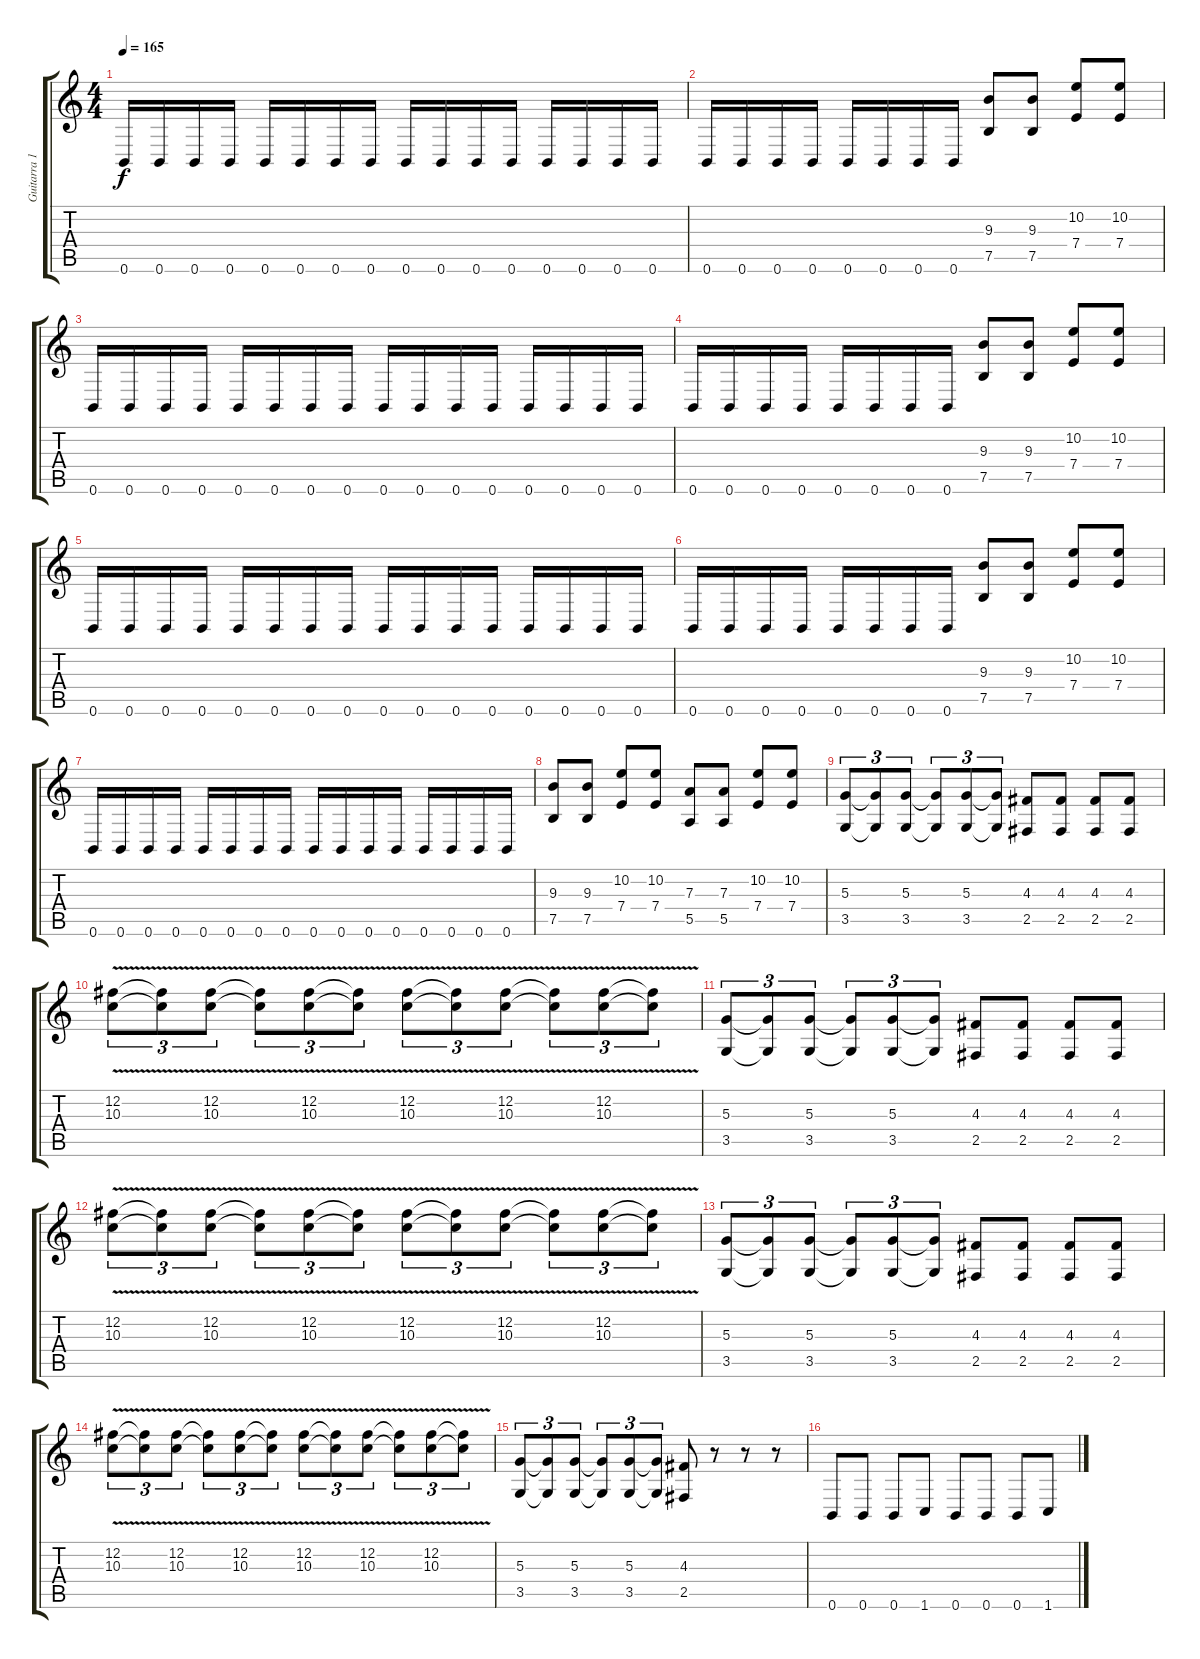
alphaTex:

\track ("Guitarra 1" "Guitarra 1") {instrument distortionguitar}
\staff {score tabs}
\tuning (B3 Gb3 D3 A2 E2 B1) {hide}
\ts (4 4)
\tempo 165
\clef g2
\ks c
0.6.16{dy f} 0.6.16 0.6.16 0.6.16 0.6.16 0.6.16 0.6.16 0.6.16 0.6.16 0.6.16 0.6.16 0.6.16 0.6.16 0.6.16 0.6.16 0.6.16 |
0.6.16 0.6.16 0.6.16 0.6.16 0.6.16 0.6.16 0.6.16 0.6.16 (9.3 7.5).8 (9.3 7.5).8 (10.2 7.4).8 (10.2 7.4).8 |
0.6.16 0.6.16 0.6.16 0.6.16 0.6.16 0.6.16 0.6.16 0.6.16 0.6.16 0.6.16 0.6.16 0.6.16 0.6.16 0.6.16 0.6.16 0.6.16 |
0.6.16 0.6.16 0.6.16 0.6.16 0.6.16 0.6.16 0.6.16 0.6.16 (9.3 7.5).8 (9.3 7.5).8 (10.2 7.4).8 (10.2 7.4).8 |
0.6.16 0.6.16 0.6.16 0.6.16 0.6.16 0.6.16 0.6.16 0.6.16 0.6.16 0.6.16 0.6.16 0.6.16 0.6.16 0.6.16 0.6.16 0.6.16 |
0.6.16 0.6.16 0.6.16 0.6.16 0.6.16 0.6.16 0.6.16 0.6.16 (9.3 7.5).8 (9.3 7.5).8 (10.2 7.4).8 (10.2 7.4).8 |
0.6.16 0.6.16 0.6.16 0.6.16 0.6.16 0.6.16 0.6.16 0.6.16 0.6.16 0.6.16 0.6.16 0.6.16 0.6.16 0.6.16 0.6.16 0.6.16 |
(9.3 7.5).8 (9.3 7.5).8 (10.2 7.4).8 (10.2 7.4).8 (7.3 5.5).8 (7.3 5.5).8 (10.2 7.4).8 (10.2 7.4).8 |
(5.3 3.5).8{tu (3 2)} (5.3{t} 3.5{t}).8{tu (3 2)} (5.3 3.5).8{tu (3 2)} (5.3{t} 3.5{t}).8{tu (3 2)} (5.3 3.5).8{tu (3 2)} (5.3{t} 3.5{t}).8{tu (3 2)} (4.3 2.5).8 (4.3 2.5).8 (4.3 2.5).8 (4.3 2.5).8 |
(12.2{v} 10.3{v}).8{tu (3 2)} (12.2{t} 10.3{t}).8{tu (3 2)} (12.2{v} 10.3{v}).8{tu (3 2)} (12.2{t} 10.3{t}).8{tu (3 2)} (12.2{v} 10.3{v}).8{tu (3 2)} (12.2{t} 10.3{t}).8{tu (3 2)} (12.2{v} 10.3{v}).8{tu (3 2)} (12.2{t} 10.3{t}).8{tu (3 2)} (12.2{v} 10.3{v}).8{tu (3 2)} (12.2{t} 10.3{t}).8{tu (3 2)} (12.2{v} 10.3{v}).8{tu (3 2)} (12.2{t} 10.3{t}).8{tu (3 2)} |
(5.3 3.5).8{tu (3 2)} (5.3{t} 3.5{t}).8{tu (3 2)} (5.3 3.5).8{tu (3 2)} (5.3{t} 3.5{t}).8{tu (3 2)} (5.3 3.5).8{tu (3 2)} (5.3{t} 3.5{t}).8{tu (3 2)} (4.3 2.5).8 (4.3 2.5).8 (4.3 2.5).8 (4.3 2.5).8 |
(12.2{v} 10.3{v}).8{tu (3 2)} (12.2{t} 10.3{t}).8{tu (3 2)} (12.2{v} 10.3{v}).8{tu (3 2)} (12.2{t} 10.3{t}).8{tu (3 2)} (12.2{v} 10.3{v}).8{tu (3 2)} (12.2{t} 10.3{t}).8{tu (3 2)} (12.2{v} 10.3{v}).8{tu (3 2)} (12.2{t} 10.3{t}).8{tu (3 2)} (12.2{v} 10.3{v}).8{tu (3 2)} (12.2{t} 10.3{t}).8{tu (3 2)} (12.2{v} 10.3{v}).8{tu (3 2)} (12.2{t} 10.3{t}).8{tu (3 2)} |
(5.3 3.5).8{tu (3 2)} (5.3{t} 3.5{t}).8{tu (3 2)} (5.3 3.5).8{tu (3 2)} (5.3{t} 3.5{t}).8{tu (3 2)} (5.3 3.5).8{tu (3 2)} (5.3{t} 3.5{t}).8{tu (3 2)} (4.3 2.5).8 (4.3 2.5).8 (4.3 2.5).8 (4.3 2.5).8 |
(12.2{v} 10.3{v}).8{tu (3 2)} (12.2{t} 10.3{t}).8{tu (3 2)} (12.2{v} 10.3{v}).8{tu (3 2)} (12.2{t} 10.3{t}).8{tu (3 2)} (12.2{v} 10.3{v}).8{tu (3 2)} (12.2{t} 10.3{t}).8{tu (3 2)} (12.2{v} 10.3{v}).8{tu (3 2)} (12.2{t} 10.3{t}).8{tu (3 2)} (12.2{v} 10.3{v}).8{tu (3 2)} (12.2{t} 10.3{t}).8{tu (3 2)} (12.2{v} 10.3{v}).8{tu (3 2)} (12.2{t} 10.3{t}).8{tu (3 2)} |
(5.3 3.5).8{tu (3 2)} (5.3{t} 3.5{t}).8{tu (3 2)} (5.3 3.5).8{tu (3 2)} (5.3{t} 3.5{t}).8{tu (3 2)} (5.3 3.5).8{tu (3 2)} (5.3{t} 3.5{t}).8{tu (3 2)} (4.3 2.5).8 r.8 r.8 r.8 |
0.6.8 0.6.8 0.6.8 1.6.8 0.6.8 0.6.8 0.6.8 1.6.8
